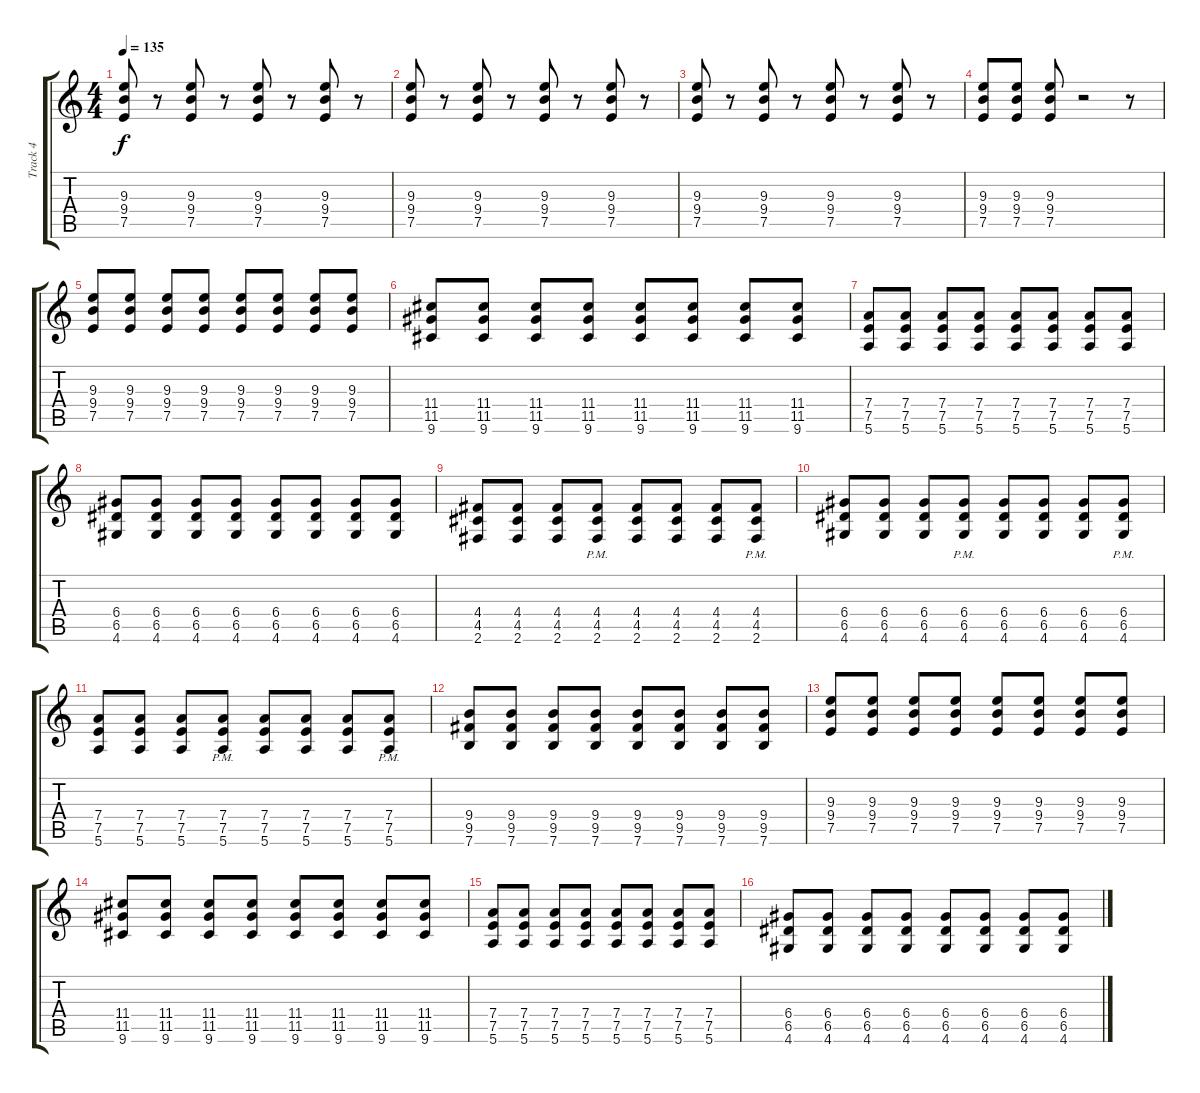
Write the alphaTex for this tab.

\track ("Track 4" "Track 4") {instrument overdrivenguitar}
\staff {score tabs}
\tuning (E4 B3 G3 D3 A2 E2) {hide}
\ts (4 4)
\tempo 135
\clef g2
\ks c
(9.3 9.4 7.5).8{dy f} r.8 (9.3 9.4 7.5).8 r.8 (9.3 9.4 7.5).8 r.8 (9.3 9.4 7.5).8 r.8 |
(9.3 9.4 7.5).8 r.8 (9.3 9.4 7.5).8 r.8 (9.3 9.4 7.5).8 r.8 (9.3 9.4 7.5).8 r.8 |
(9.3 9.4 7.5).8 r.8 (9.3 9.4 7.5).8 r.8 (9.3 9.4 7.5).8 r.8 (9.3 9.4 7.5).8 r.8 |
(9.3 9.4 7.5).8 (9.3 9.4 7.5).8 (9.3 9.4 7.5).8 r.2 r.8 |
(9.3 9.4 7.5).8 (9.3 9.4 7.5).8 (9.3 9.4 7.5).8 (9.3 9.4 7.5).8 (9.3 9.4 7.5).8 (9.3 9.4 7.5).8 (9.3 9.4 7.5).8 (9.3 9.4 7.5).8 |
(11.4 11.5 9.6).8 (11.4 11.5 9.6).8 (11.4 11.5 9.6).8 (11.4 11.5 9.6).8 (11.4 11.5 9.6).8 (11.4 11.5 9.6).8 (11.4 11.5 9.6).8 (11.4 11.5 9.6).8 |
(7.4 7.5 5.6).8 (7.4 7.5 5.6).8 (7.4 7.5 5.6).8 (7.4 7.5 5.6).8 (7.4 7.5 5.6).8 (7.4 7.5 5.6).8 (7.4 7.5 5.6).8 (7.4 7.5 5.6).8 |
(6.4 6.5 4.6).8 (6.4 6.5 4.6).8 (6.4 6.5 4.6).8 (6.4 6.5 4.6).8 (6.4 6.5 4.6).8 (6.4 6.5 4.6).8 (6.4 6.5 4.6).8 (6.4 6.5 4.6).8 |
(4.4 4.5 2.6).8 (4.4 4.5 2.6).8 (4.4 4.5 2.6).8 (4.4{pm} 4.5{pm} 2.6{pm}).8 (4.4 4.5 2.6).8 (4.4 4.5 2.6).8 (4.4 4.5 2.6).8 (4.4{pm} 4.5{pm} 2.6{pm}).8 |
(6.4 6.5 4.6).8 (6.4 6.5 4.6).8 (6.4 6.5 4.6).8 (6.4{pm} 6.5{pm} 4.6{pm}).8 (6.4 6.5 4.6).8 (6.4 6.5 4.6).8 (6.4 6.5 4.6).8 (6.4{pm} 6.5{pm} 4.6{pm}).8 |
(7.4 7.5 5.6).8 (7.4 7.5 5.6).8 (7.4 7.5 5.6).8 (7.4{pm} 7.5{pm} 5.6{pm}).8 (7.4 7.5 5.6).8 (7.4 7.5 5.6).8 (7.4 7.5 5.6).8 (7.4{pm} 7.5{pm} 5.6{pm}).8 |
(9.4 9.5 7.6).8 (9.4 9.5 7.6).8 (9.4 9.5 7.6).8 (9.4 9.5 7.6).8 (9.4 9.5 7.6).8 (9.4 9.5 7.6).8 (9.4 9.5 7.6).8 (9.4 9.5 7.6).8 |
(9.3 9.4 7.5).8 (9.3 9.4 7.5).8 (9.3 9.4 7.5).8 (9.3 9.4 7.5).8 (9.3 9.4 7.5).8 (9.3 9.4 7.5).8 (9.3 9.4 7.5).8 (9.3 9.4 7.5).8 |
(11.4 11.5 9.6).8 (11.4 11.5 9.6).8 (11.4 11.5 9.6).8 (11.4 11.5 9.6).8 (11.4 11.5 9.6).8 (11.4 11.5 9.6).8 (11.4 11.5 9.6).8 (11.4 11.5 9.6).8 |
(7.4 7.5 5.6).8 (7.4 7.5 5.6).8 (7.4 7.5 5.6).8 (7.4 7.5 5.6).8 (7.4 7.5 5.6).8 (7.4 7.5 5.6).8 (7.4 7.5 5.6).8 (7.4 7.5 5.6).8 |
(6.4 6.5 4.6).8 (6.4 6.5 4.6).8 (6.4 6.5 4.6).8 (6.4 6.5 4.6).8 (6.4 6.5 4.6).8 (6.4 6.5 4.6).8 (6.4 6.5 4.6).8 (6.4 6.5 4.6).8
